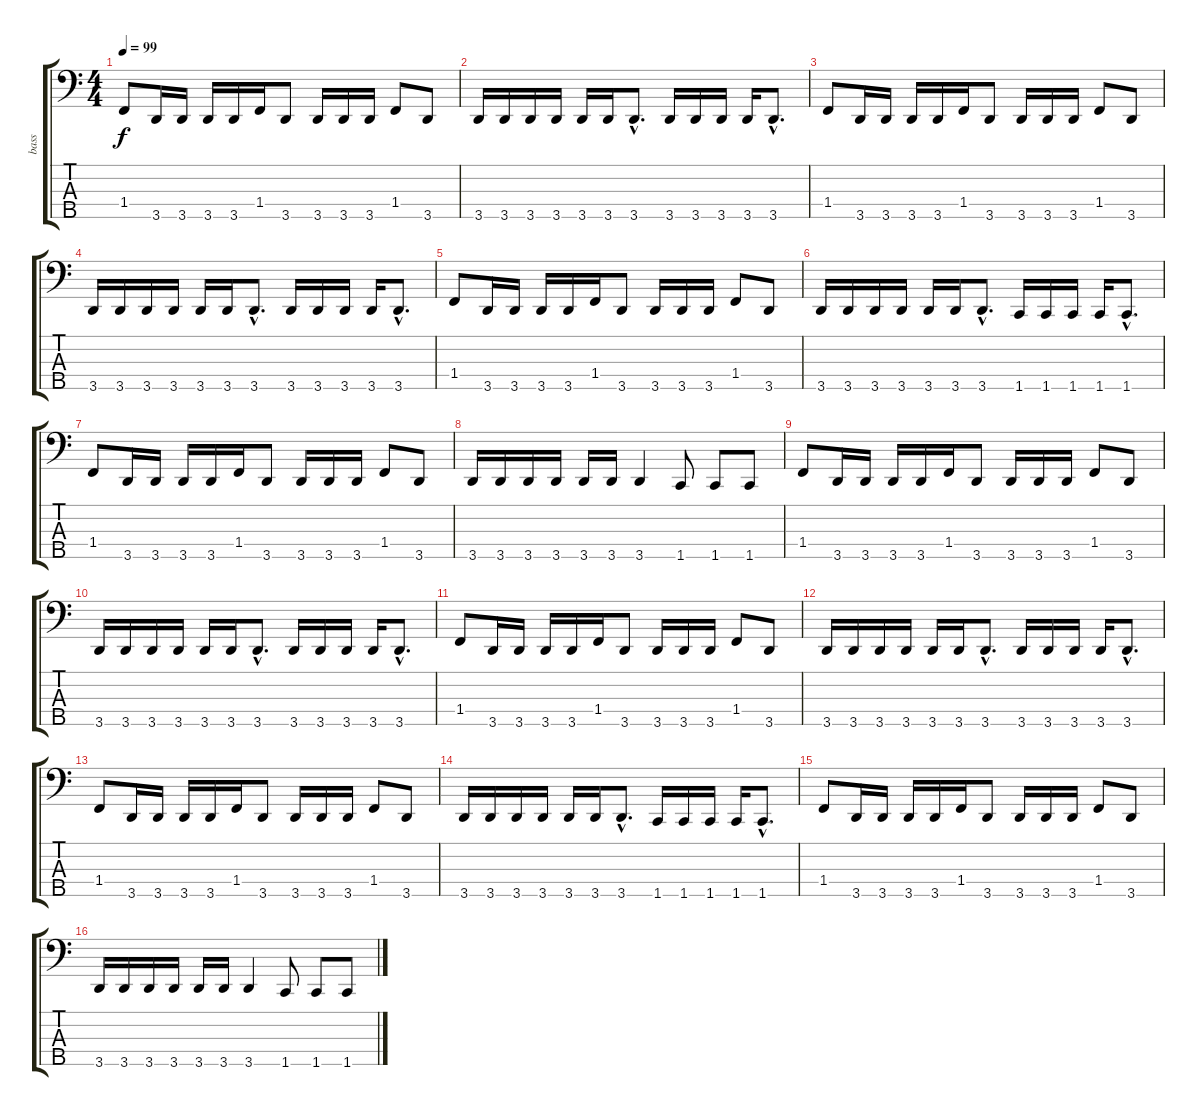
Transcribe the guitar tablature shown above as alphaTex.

\track ("bass" "bass") {instrument electricbassfinger}
\staff {score tabs}
\tuning (G2 D2 A1 E1 B0) {hide}
\ts (4 4)
\tempo 99
\clef f4
\ks c
1.4.8{dy f} 3.5.16 3.5.16 3.5.16 3.5.16 1.4.16 3.5.8 3.5.16 3.5.16 3.5.16 1.4.8 3.5.8 |
3.5.16 3.5.16 3.5.16 3.5.16 3.5.16 3.5.16 3.5{hac}.8{d} 3.5.16 3.5.16 3.5.16 3.5.16 3.5{hac}.8{d} |
1.4.8 3.5.16 3.5.16 3.5.16 3.5.16 1.4.16 3.5.8 3.5.16 3.5.16 3.5.16 1.4.8 3.5.8 |
3.5.16 3.5.16 3.5.16 3.5.16 3.5.16 3.5.16 3.5{hac}.8{d} 3.5.16 3.5.16 3.5.16 3.5.16 3.5{hac}.8{d} |
1.4.8 3.5.16 3.5.16 3.5.16 3.5.16 1.4.16 3.5.8 3.5.16 3.5.16 3.5.16 1.4.8 3.5.8 |
3.5.16 3.5.16 3.5.16 3.5.16 3.5.16 3.5.16 3.5{hac}.8{d} 1.5.16 1.5.16 1.5.16 1.5.16 1.5{hac}.8{d} |
1.4.8 3.5.16 3.5.16 3.5.16 3.5.16 1.4.16 3.5.8 3.5.16 3.5.16 3.5.16 1.4.8 3.5.8 |
3.5.16 3.5.16 3.5.16 3.5.16 3.5.16 3.5.16 3.5.4 1.5.8 1.5.8 1.5.8 |
1.4.8 3.5.16 3.5.16 3.5.16 3.5.16 1.4.16 3.5.8 3.5.16 3.5.16 3.5.16 1.4.8 3.5.8 |
3.5.16 3.5.16 3.5.16 3.5.16 3.5.16 3.5.16 3.5{hac}.8{d} 3.5.16 3.5.16 3.5.16 3.5.16 3.5{hac}.8{d} |
1.4.8 3.5.16 3.5.16 3.5.16 3.5.16 1.4.16 3.5.8 3.5.16 3.5.16 3.5.16 1.4.8 3.5.8 |
3.5.16 3.5.16 3.5.16 3.5.16 3.5.16 3.5.16 3.5{hac}.8{d} 3.5.16 3.5.16 3.5.16 3.5.16 3.5{hac}.8{d} |
1.4.8 3.5.16 3.5.16 3.5.16 3.5.16 1.4.16 3.5.8 3.5.16 3.5.16 3.5.16 1.4.8 3.5.8 |
3.5.16 3.5.16 3.5.16 3.5.16 3.5.16 3.5.16 3.5{hac}.8{d} 1.5.16 1.5.16 1.5.16 1.5.16 1.5{hac}.8{d} |
1.4.8 3.5.16 3.5.16 3.5.16 3.5.16 1.4.16 3.5.8 3.5.16 3.5.16 3.5.16 1.4.8 3.5.8 |
3.5.16 3.5.16 3.5.16 3.5.16 3.5.16 3.5.16 3.5.4 1.5.8 1.5.8 1.5.8
